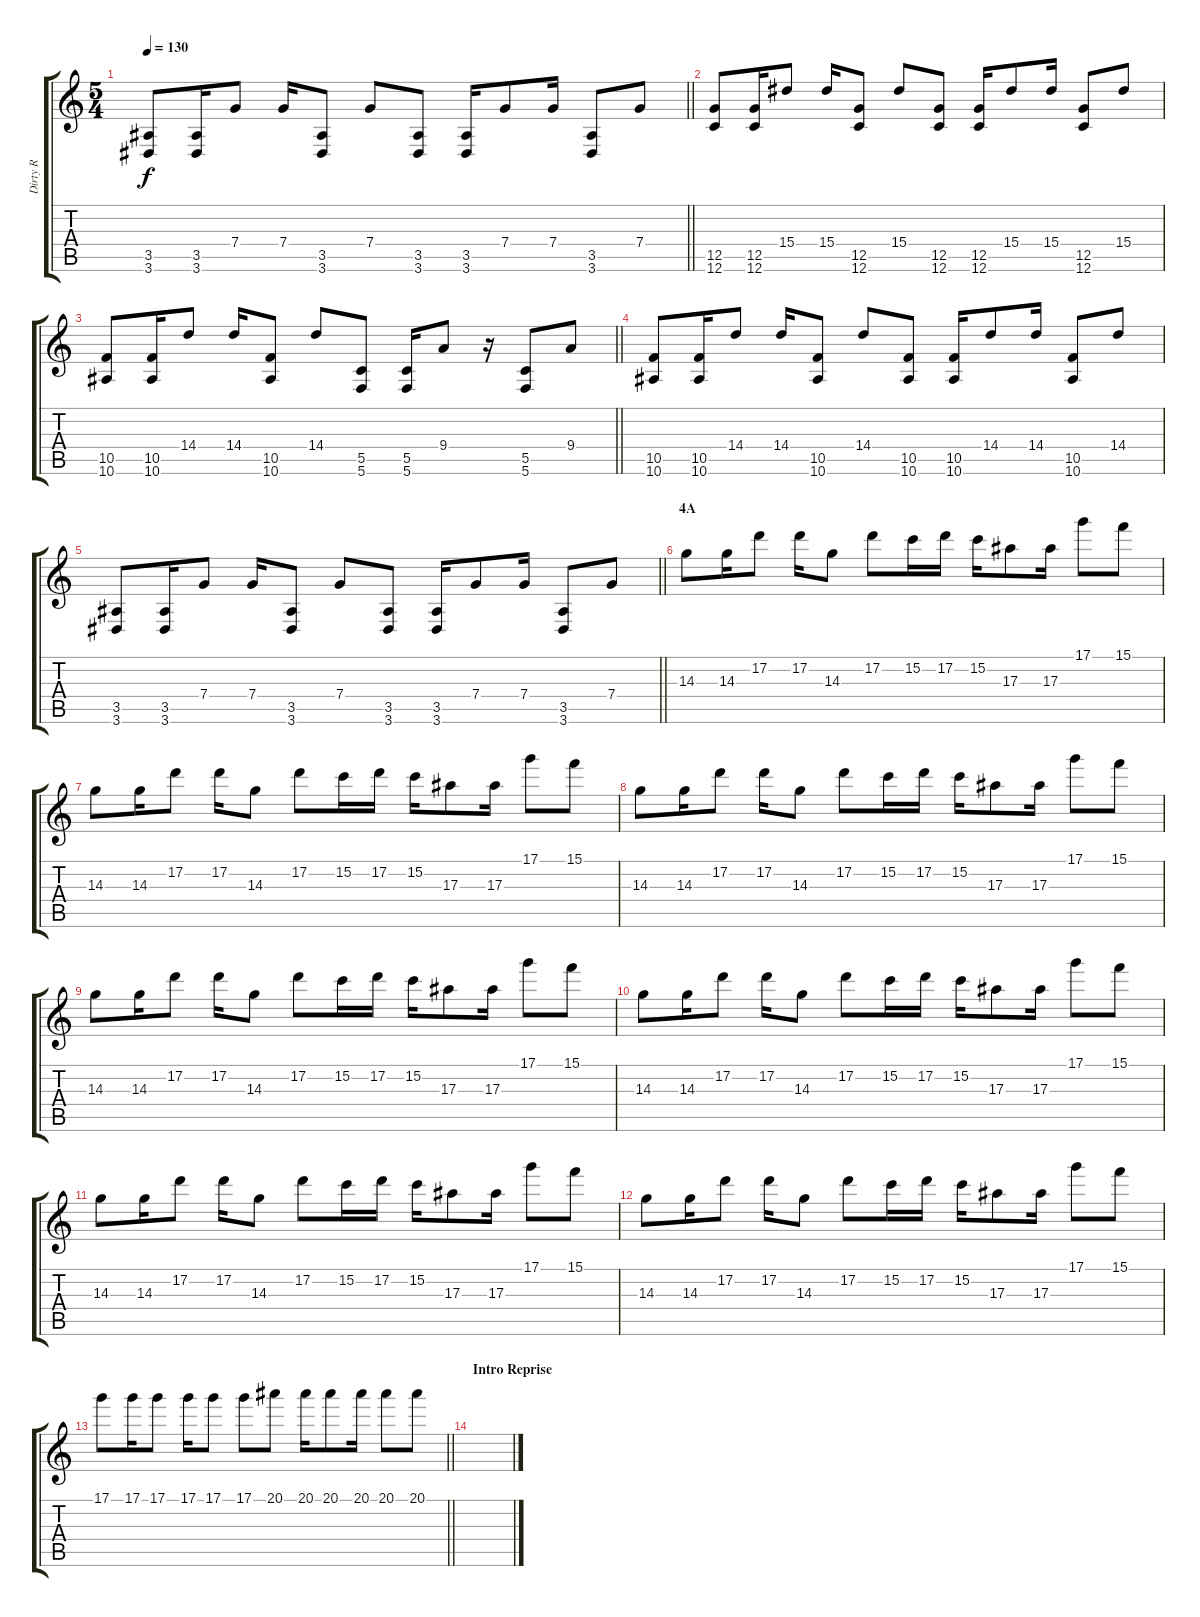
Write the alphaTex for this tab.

\track ("Dirty R" "Dirty R") {instrument overdrivenguitar}
\staff {score tabs}
\tuning (D4 A3 F3 C3 G2 C2) {hide}
\ts (5 4)
\tempo 130
\clef g2
\barLineRight lightlight
\ks c
(3.5 3.6).8{dy f} (3.5 3.6).16 7.4.8 7.4.16 (3.5 3.6).8 7.4.8 (3.5 3.6).8 (3.5 3.6).16 7.4.8 7.4.16 (3.5 3.6).8 7.4.8 |
(12.5 12.6).8 (12.5 12.6).16 15.4.8 15.4.16 (12.5 12.6).8 15.4.8 (12.5 12.6).8 (12.5 12.6).16 15.4.8 15.4.16 (12.5 12.6).8 15.4.8 |
\barLineRight lightlight
(10.5 10.6).8 (10.5 10.6).16 14.4.8 14.4.16 (10.5 10.6).8 14.4.8 (5.5 5.6).8 (5.5 5.6).16 9.4.8 r.16 (5.5 5.6).8 9.4.8 |
(10.5 10.6).8 (10.5 10.6).16 14.4.8 14.4.16 (10.5 10.6).8 14.4.8 (10.5 10.6).8 (10.5 10.6).16 14.4.8 14.4.16 (10.5 10.6).8 14.4.8 |
\barLineRight lightlight
(3.5 3.6).8 (3.5 3.6).16 7.4.8 7.4.16 (3.5 3.6).8 7.4.8 (3.5 3.6).8 (3.5 3.6).16 7.4.8 7.4.16 (3.5 3.6).8 7.4.8 |
\section ("" "4A")
14.3.8 14.3.16 17.2.8 17.2.16 14.3.8 17.2.8 15.2.16 17.2.16 15.2.16 17.3.8 17.3.16 17.1.8 15.1.8 |
14.3.8 14.3.16 17.2.8 17.2.16 14.3.8 17.2.8 15.2.16 17.2.16 15.2.16 17.3.8 17.3.16 17.1.8 15.1.8 |
14.3.8 14.3.16 17.2.8 17.2.16 14.3.8 17.2.8 15.2.16 17.2.16 15.2.16 17.3.8 17.3.16 17.1.8 15.1.8 |
14.3.8 14.3.16 17.2.8 17.2.16 14.3.8 17.2.8 15.2.16 17.2.16 15.2.16 17.3.8 17.3.16 17.1.8 15.1.8 |
14.3.8 14.3.16 17.2.8 17.2.16 14.3.8 17.2.8 15.2.16 17.2.16 15.2.16 17.3.8 17.3.16 17.1.8 15.1.8 |
14.3.8 14.3.16 17.2.8 17.2.16 14.3.8 17.2.8 15.2.16 17.2.16 15.2.16 17.3.8 17.3.16 17.1.8 15.1.8 |
14.3.8 14.3.16 17.2.8 17.2.16 14.3.8 17.2.8 15.2.16 17.2.16 15.2.16 17.3.8 17.3.16 17.1.8 15.1.8 |
\barLineRight lightlight
17.1.8 17.1.16 17.1.8 17.1.16 17.1.8 17.1.8 20.1.8 20.1.16 20.1.8 20.1.16 20.1.8 20.1.8 |
\section ("" "Intro Reprise")
